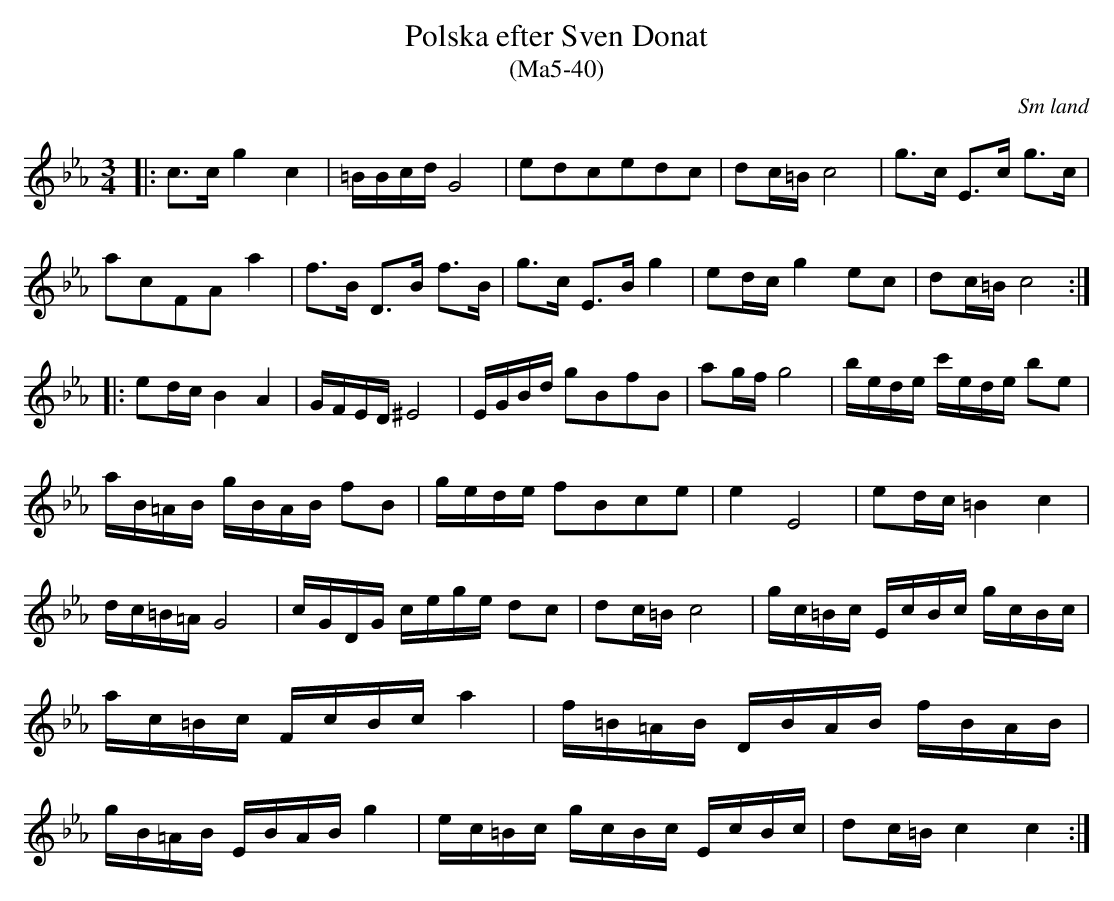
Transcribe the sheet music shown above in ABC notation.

X:1
T:Polska efter Sven Donat
T:(Ma5-40)
O:Sm land
M:3/4
L:1/16
K:Cm
|: c2>c2 g4 c4 | =BBcd G8 | e2d2c2e2d2c2 | d2c=B c8 | g2>c2 E2>c2 g2>c2 | a2c2F2A2 a4 | f2>B2 D2>B2 f2>B2 | g2>c2 E2>B2 g4 | e2dc g4 e2c2 | d2c=B c8 :| |: e2dc B4 A4 | GFED ^E8 | EGBd g2B2f2B2 | a2gf g8 | bede c'ede b2e2 | aB=AB gBAB f2B2 | gede f2B2c2e2 | e4 E8 | e2dc =B4 c4 | dc=B=A G8 | cGDG cege d2c2 | d2c=B c8 | gc=Bc EcBc gcBc | ac=Bc FcBc a4 | f=B=AB DBAB fBAB | gB=AB EBAB g4 | ec=Bc gcBc EcBc | d2c=B c4 c4 :|
